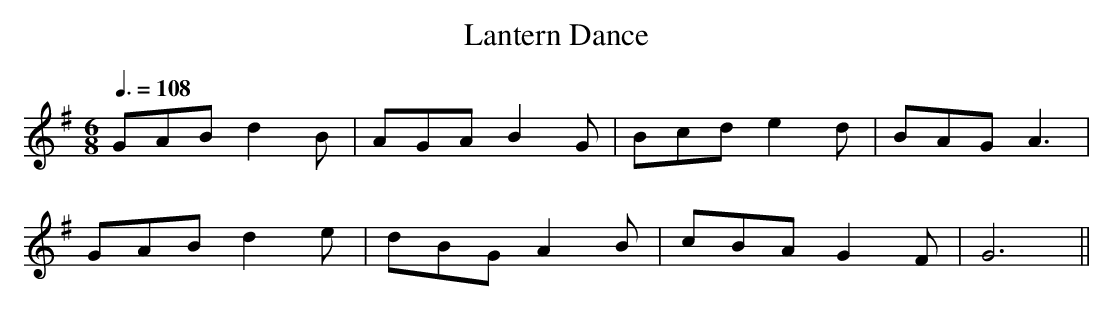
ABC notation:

X:1
T:Lantern Dance
M:6/8
L:1/8
Q:3/8=108
K:G
GAB d2 B | AGA B2 G | Bcd e2 d | BAG A3 |
GAB d2 e | dBG A2 B | cBA G2 F | G6 ||
